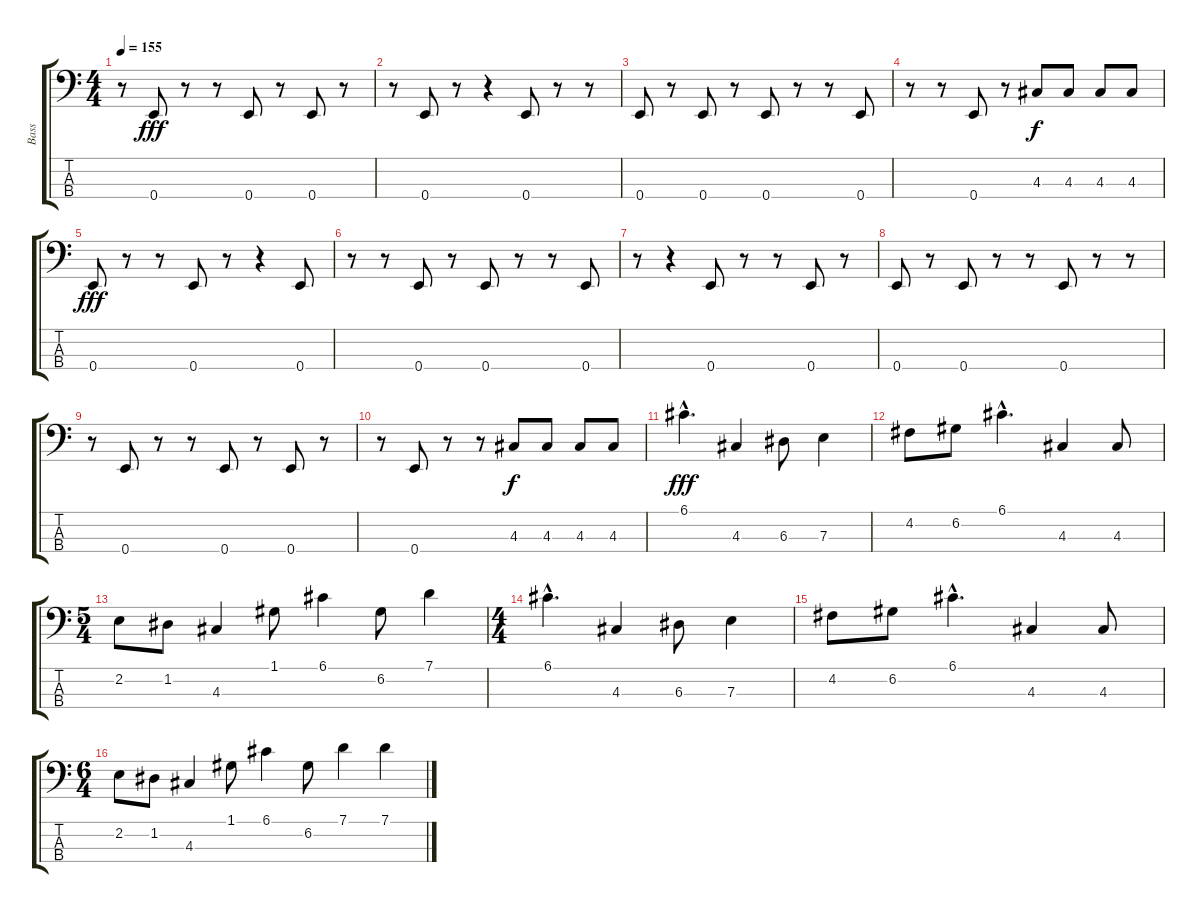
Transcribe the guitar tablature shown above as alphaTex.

\track ("Bass" "Bass") {instrument electricbassfinger}
\staff {score tabs}
\tuning (G2 D2 A1 E1) {hide}
\ts (4 4)
\tempo 155
\clef f4
\ks c
r.8{dy fff} 0.4.8 r.8 r.8 0.4.8 r.8 0.4.8 r.8 |
r.8 0.4.8 r.8 r.4 0.4.8 r.8 r.8 |
0.4.8 r.8 0.4.8 r.8 0.4.8 r.8 r.8 0.4.8 |
r.8 r.8 0.4.8 r.8 4.3.8{dy f} 4.3.8 4.3.8 4.3.8 |
0.4.8{dy fff} r.8 r.8 0.4.8 r.8 r.4 0.4.8 |
r.8 r.8 0.4.8 r.8 0.4.8 r.8 r.8 0.4.8 |
r.8 r.4 0.4.8 r.8 r.8 0.4.8 r.8 |
0.4.8 r.8 0.4.8 r.8 r.8 0.4.8 r.8 r.8 |
r.8 0.4.8 r.8 r.8 0.4.8 r.8 0.4.8 r.8 |
r.8 0.4.8 r.8 r.8 4.3.8{dy f} 4.3.8 4.3.8 4.3.8 |
6.1{hac}.4{d dy fff} 4.3.4 6.3.8 7.3.4 |
4.2.8 6.2.8 6.1{hac}.4{d} 4.3.4 4.3.8 |
\ts (5 4)
2.2.8 1.2.8 4.3.4 1.1.8 6.1.4 6.2.8 7.1.4 |
\ts (4 4)
6.1{hac}.4{d} 4.3.4 6.3.8 7.3.4 |
4.2.8 6.2.8 6.1{hac}.4{d} 4.3.4 4.3.8 |
\ts (6 4)
2.2.8 1.2.8 4.3.4 1.1.8 6.1.4 6.2.8 7.1.4 7.1.4
